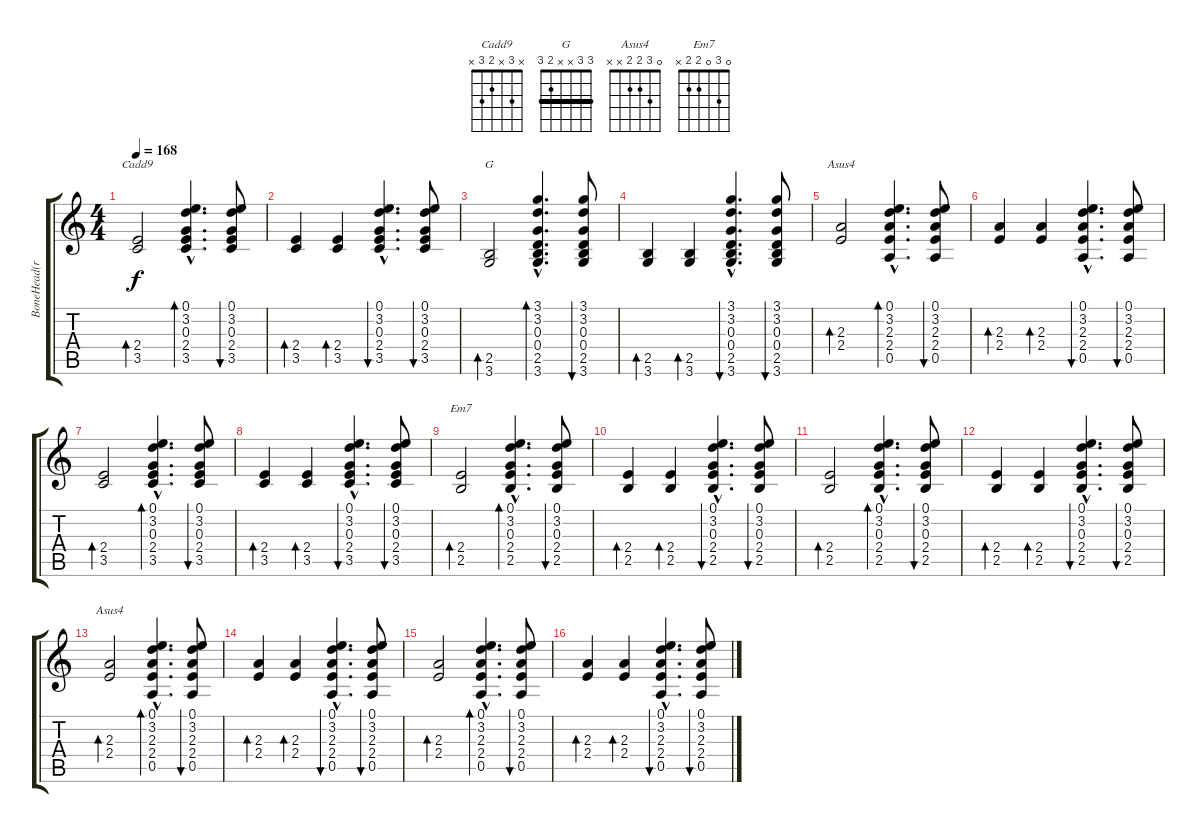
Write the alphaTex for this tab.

\track ("BoneHead(rythem)" "BoneHead(r") {instrument acousticguitarsteel}
\staff {score tabs}
\tuning (E4 B3 G3 D3 A2 E2) {hide}
\chord ("Cadd9" x 3 x 2 3 x)
\chord ("G" 3 3 x x 2 3) {barre 3}
\chord ("Asus4" x 3 2 2 x x)
\chord ("Em7" 0 3 0 2 2 x)
\chord ("Asus4" 0 3 2 2 x x)
\ts (4 4)
\tempo 168
\clef g2
\ks c
(2.4 3.5).2{bd 60 ch "Cadd9" dy f} (0.1{hac} 3.2{hac} 0.3{hac} 2.4{hac} 3.5{hac}).4{d bd 60} (0.1 3.2 0.3 2.4 3.5).8{bu 60} |
(2.4 3.5).4{bd 60} (2.4 3.5).4{bd 60} (0.1{hac} 3.2{hac} 0.3{hac} 2.4{hac} 3.5{hac}).4{d bu 60} (0.1 3.2 0.3 2.4 3.5).8{bu 60} |
(2.5 3.6).2{bd 60 ch "G"} (3.1{hac} 3.2{hac} 0.3{hac} 0.4{hac} 2.5{hac} 3.6{hac}).4{d bd 60} (3.1 3.2 0.3 0.4 2.5 3.6).8{bu 60} |
(2.5 3.6).4{bd 60} (2.5 3.6).4{bd 60} (3.1{hac} 3.2{hac} 0.3{hac} 0.4{hac} 2.5{hac} 3.6{hac}).4{d bu 60} (3.1 3.2 0.3 0.4 2.5 3.6).8{bu 60} |
(2.3 2.4).2{bd 60 ch "Asus4"} (0.1{hac} 3.2{hac} 2.3{hac} 2.4{hac} 0.5{hac}).4{d bd 60} (0.1 3.2 2.3 2.4 0.5).8{bu 60} |
(2.3 2.4).4{bd 60} (2.3 2.4).4{bd 60} (0.1{hac} 3.2{hac} 2.3{hac} 2.4{hac} 0.5{hac}).4{d bu 60} (0.1 3.2 2.3 2.4 0.5).8{bu 60} |
(2.4 3.5).2{bd 60} (0.1{hac} 3.2{hac} 0.3{hac} 2.4{hac} 3.5{hac}).4{d bd 60} (0.1 3.2 0.3 2.4 3.5).8{bu 60} |
(2.4 3.5).4{bd 60} (2.4 3.5).4{bd 60} (0.1{hac} 3.2{hac} 0.3{hac} 2.4{hac} 3.5{hac}).4{d bu 60} (0.1 3.2 0.3 2.4 3.5).8{bu 60} |
(2.4 2.5).2{bd 60 ch "Em7"} (0.1{hac} 3.2{hac} 0.3{hac} 2.4{hac} 2.5{hac}).4{d bd 60} (0.1 3.2 0.3 2.4 2.5).8{bu 60} |
(2.4 2.5).4{bd 60} (2.4 2.5).4{bd 60} (0.1{hac} 3.2{hac} 0.3{hac} 2.4{hac} 2.5{hac}).4{d bu 60} (0.1 3.2 0.3 2.4 2.5).8{bu 60} |
(2.4 2.5).2{bd 60} (0.1{hac} 3.2{hac} 0.3{hac} 2.4{hac} 2.5{hac}).4{d bd 30} (0.1 3.2 0.3 2.4 2.5).8{bu 60} |
(2.4 2.5).4{bd 60} (2.4 2.5).4{bd 60} (0.1{hac} 3.2{hac} 0.3{hac} 2.4{hac} 2.5{hac}).4{d bu 60} (0.1 3.2 0.3 2.4 2.5).8{bu 60} |
(2.3 2.4).2{bd 60 ch "Asus4"} (0.1{hac} 3.2{hac} 2.3{hac} 2.4{hac} 0.5{hac}).4{d bd 60} (0.1 3.2 2.3 2.4 0.5).8{bu 60} |
(2.3 2.4).4{bd 60} (2.3 2.4).4{bd 60} (0.1{hac} 3.2{hac} 2.3{hac} 2.4{hac} 0.5{hac}).4{d bu 60} (0.1 3.2 2.3 2.4 0.5).8{bu 60} |
(2.3 2.4).2{bd 60} (0.1{hac} 3.2{hac} 2.3{hac} 2.4{hac} 0.5{hac}).4{d bd 60} (0.1 3.2 2.3 2.4 0.5).8{bu 60} |
(2.3 2.4).4{bd 60} (2.3 2.4).4{bd 60} (0.1{hac} 3.2{hac} 2.3{hac} 2.4{hac} 0.5{hac}).4{d bu 60} (0.1 3.2 2.3 2.4 0.5).8{bu 60}
